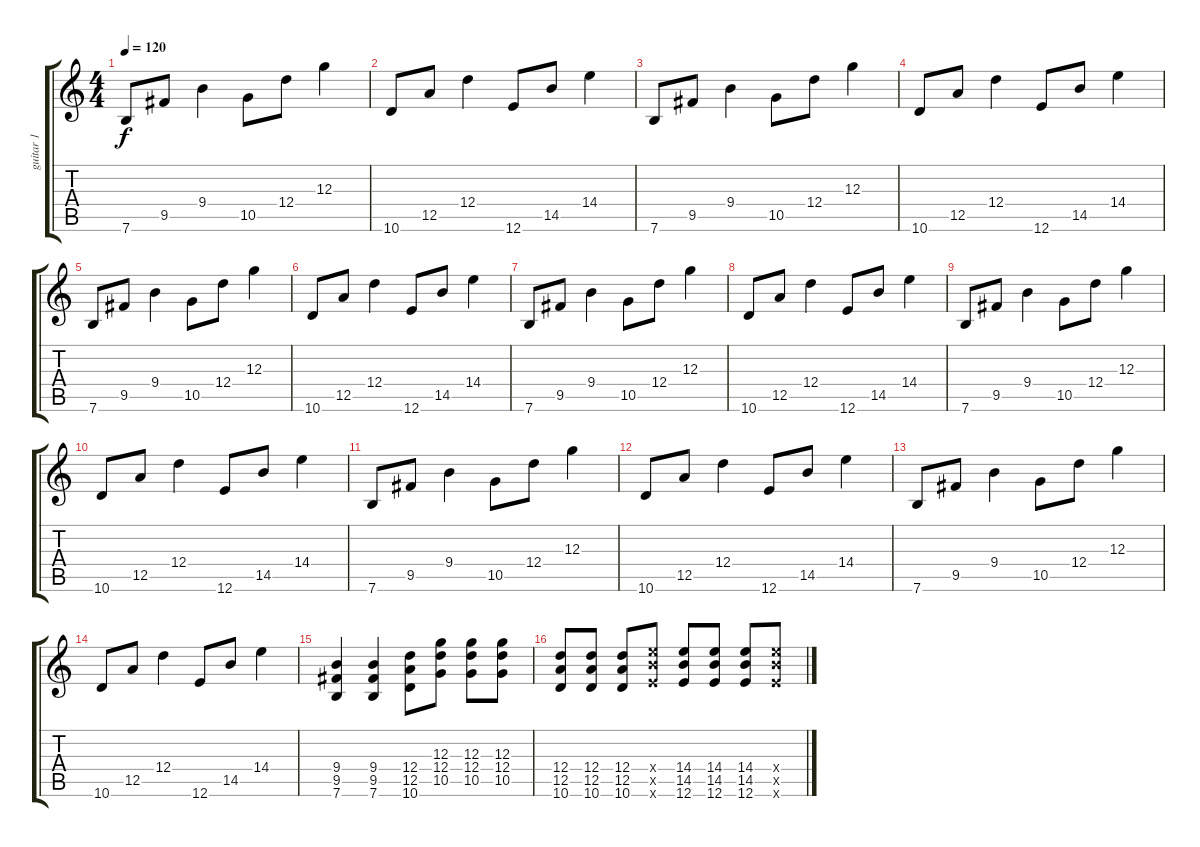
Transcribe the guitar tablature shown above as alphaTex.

\track ("guitar 1" "guitar 1") {instrument electricguitarjazz}
\staff {score tabs}
\tuning (E4 B3 G3 D3 A2 E2) {hide}
\ts (4 4)
\tempo 120
\clef g2
\ks c
7.6.8{dy f instrument electricguitarjazz} 9.5.8 9.4.4 10.5.8 12.4.8 12.3.4 |
10.6.8 12.5.8 12.4.4 12.6.8 14.5.8 14.4.4 |
7.6.8 9.5.8 9.4.4 10.5.8 12.4.8 12.3.4 |
10.6.8 12.5.8 12.4.4 12.6.8 14.5.8 14.4.4 |
7.6.8 9.5.8 9.4.4 10.5.8 12.4.8 12.3.4 |
10.6.8 12.5.8 12.4.4 12.6.8 14.5.8 14.4.4 |
7.6.8 9.5.8 9.4.4 10.5.8 12.4.8 12.3.4 |
10.6.8 12.5.8 12.4.4 12.6.8 14.5.8 14.4.4 |
7.6.8 9.5.8 9.4.4 10.5.8 12.4.8 12.3.4 |
10.6.8 12.5.8 12.4.4 12.6.8 14.5.8 14.4.4 |
7.6.8 9.5.8 9.4.4 10.5.8 12.4.8 12.3.4 |
10.6.8 12.5.8 12.4.4 12.6.8 14.5.8 14.4.4 |
7.6.8 9.5.8 9.4.4 10.5.8 12.4.8 12.3.4 |
10.6.8 12.5.8 12.4.4 12.6.8 14.5.8 14.4.4 |
(9.4 9.5 7.6).4 (9.4 9.5 7.6).4 (12.4 12.5 10.6).8 (12.3 12.4 10.5).8 (12.3 12.4 10.5).8 (12.3 12.4 10.5).8 |
(12.4 12.5 10.6).8 (12.4 12.5 10.6).8 (12.4 12.5 10.6).8 (14.4{x} 14.5{x} 12.6{x}).8 (14.4 14.5 12.6).8 (14.4 14.5 12.6).8 (14.4 14.5 12.6).8 (14.4{x} 14.5{x} 12.6{x}).8
